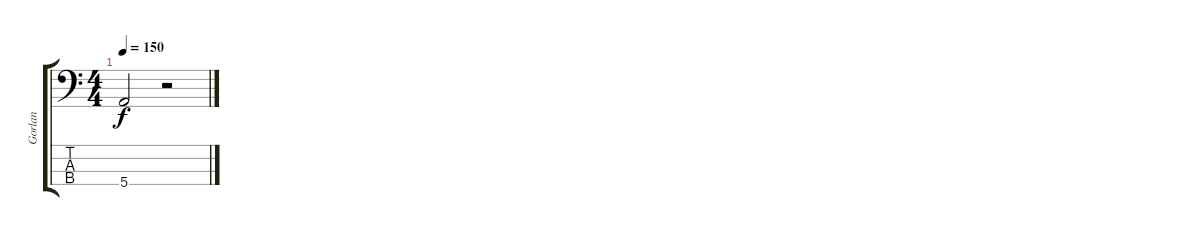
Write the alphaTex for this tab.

\track ("Gorlan" "Gorlan") {instrument electricbassfinger}
\staff {score tabs}
\tuning (G2 D2 A1 E1) {hide}
\ts (4 4)
\tempo 150
\clef f4
\ks c
5.4.2{dy f} r.2
